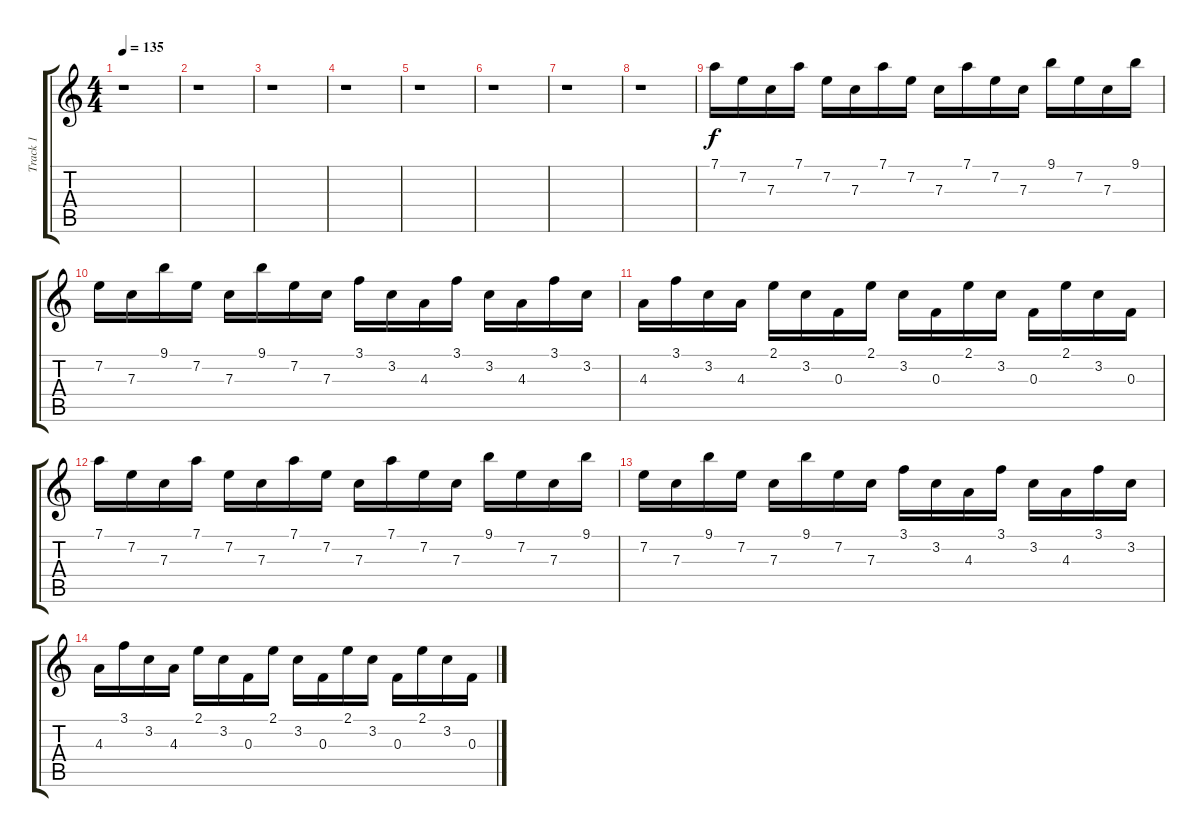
\track ("Track 1" "Track 1") {instrument electricguitarjazz}
\staff {score tabs}
\tuning (D4 A3 F3 C3 G2 C2) {hide}
\ts (4 4)
\tempo 135
\clef g2
\ks c
r.1{dy f} |
r.1 |
r.1 |
r.1 |
r.1 |
r.1 |
r.1 |
r.1 |
7.1.16 7.2.16 7.3.16 7.1.16 7.2.16 7.3.16 7.1.16 7.2.16 7.3.16 7.1.16 7.2.16 7.3.16 9.1.16 7.2.16 7.3.16 9.1.16 |
7.2.16 7.3.16 9.1.16 7.2.16 7.3.16 9.1.16 7.2.16 7.3.16 3.1.16 3.2.16 4.3.16 3.1.16 3.2.16 4.3.16 3.1.16 3.2.16 |
4.3.16 3.1.16 3.2.16 4.3.16 2.1.16 3.2.16 0.3.16 2.1.16 3.2.16 0.3.16 2.1.16 3.2.16 0.3.16 2.1.16 3.2.16 0.3.16 |
7.1.16 7.2.16 7.3.16 7.1.16 7.2.16 7.3.16 7.1.16 7.2.16 7.3.16 7.1.16 7.2.16 7.3.16 9.1.16 7.2.16 7.3.16 9.1.16 |
7.2.16 7.3.16 9.1.16 7.2.16 7.3.16 9.1.16 7.2.16 7.3.16 3.1.16 3.2.16 4.3.16 3.1.16 3.2.16 4.3.16 3.1.16 3.2.16 |
4.3.16 3.1.16 3.2.16 4.3.16 2.1.16 3.2.16 0.3.16 2.1.16 3.2.16 0.3.16 2.1.16 3.2.16 0.3.16 2.1.16 3.2.16 0.3.16
